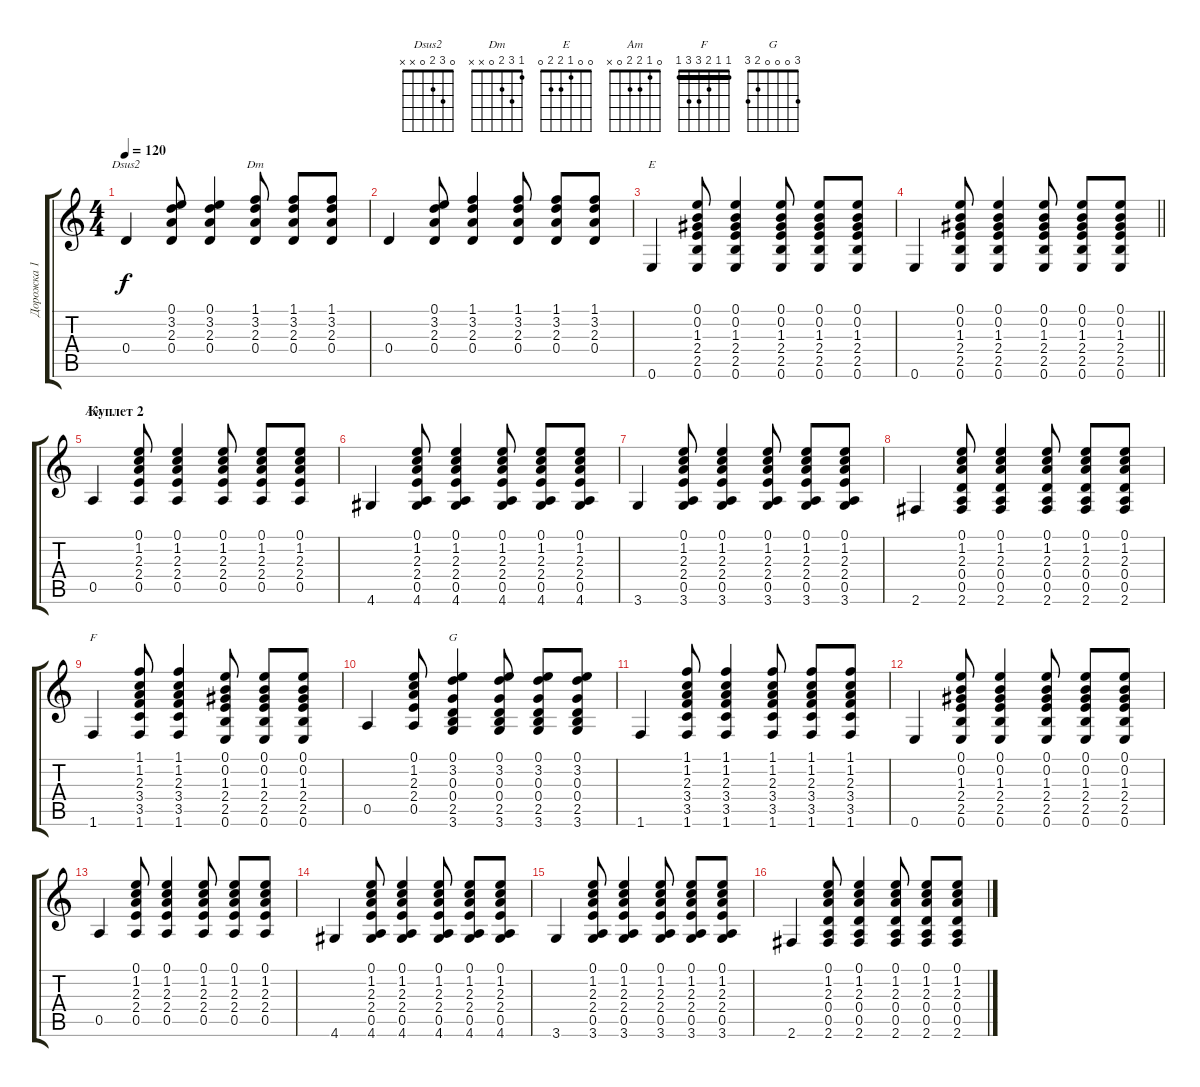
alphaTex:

\track ("Дорожка 1" "Дорожка 1") {instrument acousticguitarsteel}
\staff {score tabs}
\tuning (E4 B3 G3 D3 A2 E2) {hide}
\chord ("Dsus2" 0 3 2 0 x x)
\chord ("Dm" 1 3 2 0 x x)
\chord ("E" 0 0 1 2 2 0)
\chord ("Am" 0 1 2 2 0 x)
\chord ("F" 1 1 2 3 3 1) {barre 1}
\chord ("G" 3 0 0 0 2 3)
\ts (4 4)
\tempo 120
\clef g2
\ks c
0.4.4{ch "Dsus2" dy f} (0.1 3.2 2.3 0.4).8 (0.1 3.2 2.3 0.4).4 (1.1 3.2 2.3 0.4).8{ch "Dm"} (1.1 3.2 2.3 0.4).8 (1.1 3.2 2.3 0.4).8 |
0.4.4 (0.1 3.2 2.3 0.4).8 (1.1 3.2 2.3 0.4).4 (1.1 3.2 2.3 0.4).8 (1.1 3.2 2.3 0.4).8 (1.1 3.2 2.3 0.4).8 |
0.6.4{ch "E"} (0.1 0.2 1.3 2.4 2.5 0.6).8 (0.1 0.2 1.3 2.4 2.5 0.6).4 (0.1 0.2 1.3 2.4 2.5 0.6).8 (0.1 0.2 1.3 2.4 2.5 0.6).8 (0.1 0.2 1.3 2.4 2.5 0.6).8 |
\barLineRight lightlight
0.6.4 (0.1 0.2 1.3 2.4 2.5 0.6).8 (0.1 0.2 1.3 2.4 2.5 0.6).4 (0.1 0.2 1.3 2.4 2.5 0.6).8 (0.1 0.2 1.3 2.4 2.5 0.6).8 (0.1 0.2 1.3 2.4 2.5 0.6).8 |
\section ("" "Куплет 2")
0.5.4{ch "Am"} (0.1 1.2 2.3 2.4 0.5).8 (0.1 1.2 2.3 2.4 0.5).4 (0.1 1.2 2.3 2.4 0.5).8 (0.1 1.2 2.3 2.4 0.5).8 (0.1 1.2 2.3 2.4 0.5).8 |
4.6.4 (0.1 1.2 2.3 2.4 0.5 4.6).8 (0.1 1.2 2.3 2.4 0.5 4.6).4 (0.1 1.2 2.3 2.4 0.5 4.6).8 (0.1 1.2 2.3 2.4 0.5 4.6).8 (0.1 1.2 2.3 2.4 0.5 4.6).8 |
3.6.4 (0.1 1.2 2.3 2.4 0.5 3.6).8 (0.1 1.2 2.3 2.4 0.5 3.6).4 (0.1 1.2 2.3 2.4 0.5 3.6).8 (0.1 1.2 2.3 2.4 0.5 3.6).8 (0.1 1.2 2.3 2.4 0.5 3.6).8 |
2.6.4 (0.1 1.2 2.3 0.4 0.5 2.6).8 (0.1 1.2 2.3 0.4 0.5 2.6).4 (0.1 1.2 2.3 0.4 0.5 2.6).8 (0.1 1.2 2.3 0.4 0.5 2.6).8 (0.1 1.2 2.3 0.4 0.5 2.6).8 |
1.6.4{ch "F"} (1.1 1.2 2.3 3.4 3.5 1.6).8 (1.1 1.2 2.3 3.4 3.5 1.6).4 (0.1 0.2 1.3 2.4 2.5 0.6).8 (0.1 0.2 1.3 2.4 2.5 0.6).8 (0.1 0.2 1.3 2.4 2.5 0.6).8 |
0.5.4 (0.1 1.2 2.3 2.4 0.5).8 (0.1 3.2 0.3 0.4 2.5 3.6).4{ch "G"} (0.1 3.2 0.3 0.4 2.5 3.6).8 (0.1 3.2 0.3 0.4 2.5 3.6).8 (0.1 3.2 0.3 0.4 2.5 3.6).8 |
1.6.4 (1.1 1.2 2.3 3.4 3.5 1.6).8 (1.1 1.2 2.3 3.4 3.5 1.6).4 (1.1 1.2 2.3 3.4 3.5 1.6).8 (1.1 1.2 2.3 3.4 3.5 1.6).8 (1.1 1.2 2.3 3.4 3.5 1.6).8 |
0.6.4 (0.1 0.2 1.3 2.4 2.5 0.6).8 (0.1 0.2 1.3 2.4 2.5 0.6).4 (0.1 0.2 1.3 2.4 2.5 0.6).8 (0.1 0.2 1.3 2.4 2.5 0.6).8 (0.1 0.2 1.3 2.4 2.5 0.6).8 |
0.5.4 (0.1 1.2 2.3 2.4 0.5).8 (0.1 1.2 2.3 2.4 0.5).4 (0.1 1.2 2.3 2.4 0.5).8 (0.1 1.2 2.3 2.4 0.5).8 (0.1 1.2 2.3 2.4 0.5).8 |
4.6.4 (0.1 1.2 2.3 2.4 0.5 4.6).8 (0.1 1.2 2.3 2.4 0.5 4.6).4 (0.1 1.2 2.3 2.4 0.5 4.6).8 (0.1 1.2 2.3 2.4 0.5 4.6).8 (0.1 1.2 2.3 2.4 0.5 4.6).8 |
3.6.4 (0.1 1.2 2.3 2.4 0.5 3.6).8 (0.1 1.2 2.3 2.4 0.5 3.6).4 (0.1 1.2 2.3 2.4 0.5 3.6).8 (0.1 1.2 2.3 2.4 0.5 3.6).8 (0.1 1.2 2.3 2.4 0.5 3.6).8 |
2.6.4 (0.1 1.2 2.3 0.4 0.5 2.6).8 (0.1 1.2 2.3 0.4 0.5 2.6).4 (0.1 1.2 2.3 0.4 0.5 2.6).8 (0.1 1.2 2.3 0.4 0.5 2.6).8 (0.1 1.2 2.3 0.4 0.5 2.6).8
